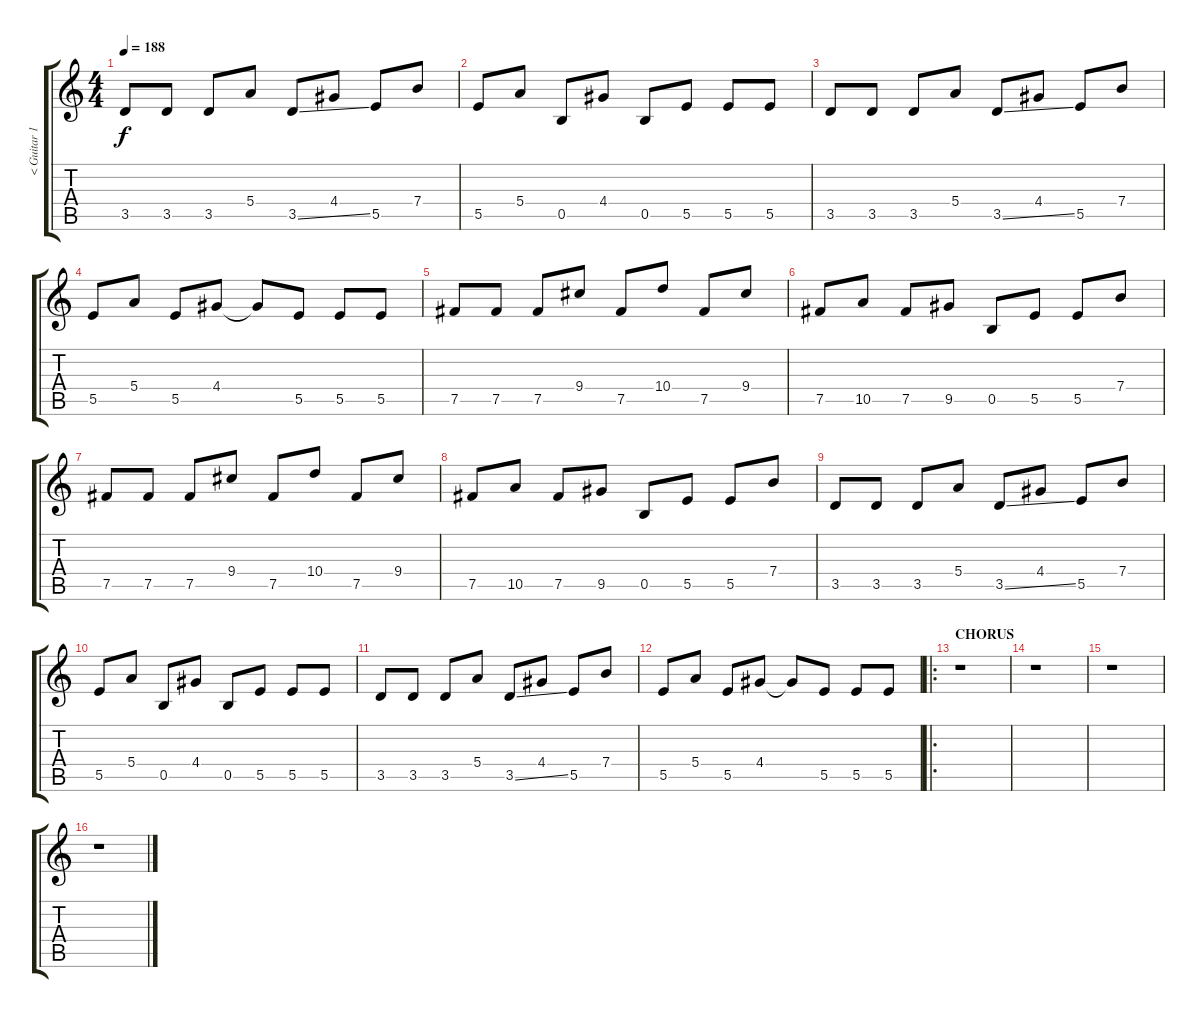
\track ("< Guitar 1 >" "< Guitar 1") {instrument electricguitarclean}
\staff {score tabs}
\tuning (E4 B3 Ab3 E3 B2 E2) {hide}
\ts (4 4)
\tempo 188
\clef g2
\ks c
3.5.8{dy f} 3.5.8 3.5.8 5.4.8 3.5{ss}.8 4.4.8 5.5.8 7.4.8 |
5.5.8 5.4.8 0.5.8 4.4.8 0.5.8 5.5.8 5.5.8 5.5.8 |
3.5.8 3.5.8 3.5.8 5.4.8 3.5{ss}.8 4.4.8 5.5.8 7.4.8 |
5.5.8 5.4.8 5.5.8 4.4.8 4.4{t}.8 5.5.8 5.5.8 5.5.8 |
7.5.8 7.5.8 7.5.8 9.4.8 7.5.8 10.4.8 7.5.8 9.4.8 |
7.5.8 10.5.8 7.5.8 9.5.8 0.5.8 5.5.8 5.5.8 7.4.8 |
7.5.8 7.5.8 7.5.8 9.4.8 7.5.8 10.4.8 7.5.8 9.4.8 |
7.5.8 10.5.8 7.5.8 9.5.8 0.5.8 5.5.8 5.5.8 7.4.8 |
3.5.8 3.5.8 3.5.8 5.4.8 3.5{ss}.8 4.4.8 5.5.8 7.4.8 |
5.5.8 5.4.8 0.5.8 4.4.8 0.5.8 5.5.8 5.5.8 5.5.8 |
3.5.8 3.5.8 3.5.8 5.4.8 3.5{ss}.8 4.4.8 5.5.8 7.4.8 |
5.5.8 5.4.8 5.5.8 4.4.8 4.4{t}.8 5.5.8 5.5.8 5.5.8 |
\ro
\section ("" "CHORUS")
r.1 |
r.1 |
r.1 |
r.1
